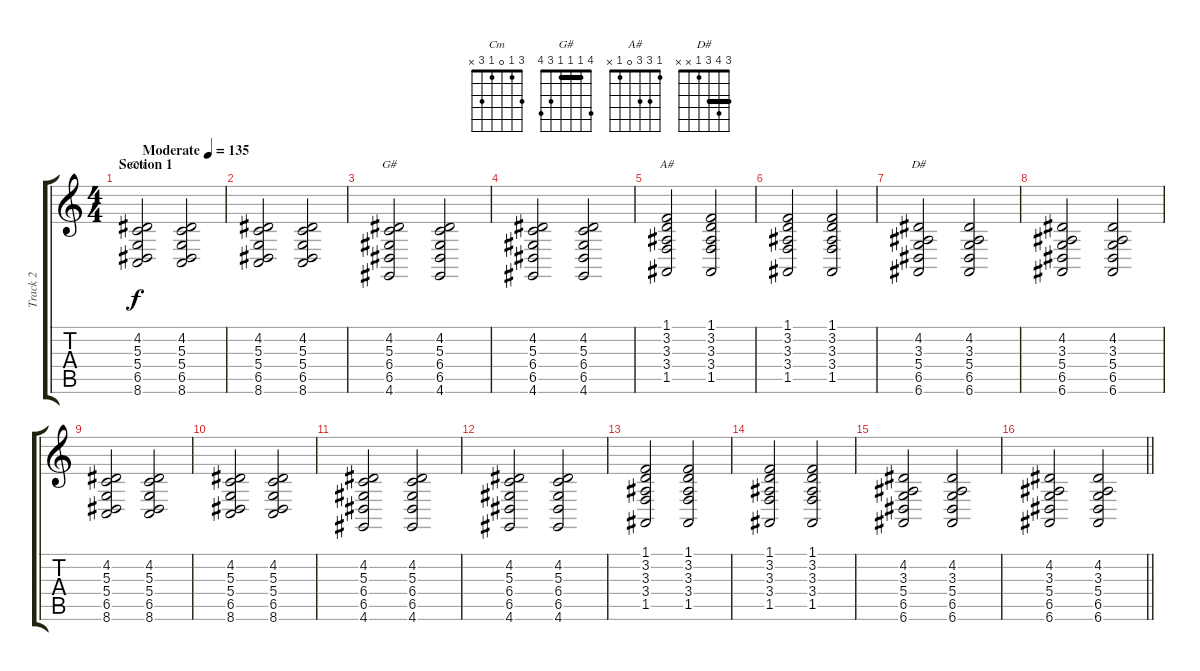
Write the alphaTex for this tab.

\track ("Track 2" "Track 2") {instrument stringensemble1}
\staff {score tabs}
\tuning (E4 B3 G3 D3 A2 E2) {hide}
\chord ("Cm" 3 1 0 1 3 x)
\chord ("G#" 4 1 1 1 3 4) {barre 1}
\chord ("A#" 1 3 3 0 1 x)
\chord ("D#" 3 4 3 1 x x) {barre 3}
\ts (4 4)
\section ("" "Section 1")
\tempo (135 "Moderate")
\clef g2
\ks c
(4.2 5.3 5.4 6.5 8.6).2{ch "Cm" dy f instrument stringensemble1} (4.2 5.3 5.4 6.5 8.6).2 |
(4.2 5.3 5.4 6.5 8.6).2 (4.2 5.3 5.4 6.5 8.6).2 |
(4.2 5.3 6.4 6.5 4.6).2{ch "G#"} (4.2 5.3 6.4 6.5 4.6).2 |
(4.2 5.3 6.4 6.5 4.6).2 (4.2 5.3 6.4 6.5 4.6).2 |
(1.1 3.2 3.3 3.4 1.5).2{ch "A#"} (1.1 3.2 3.3 3.4 1.5).2 |
(1.1 3.2 3.3 3.4 1.5).2 (1.1 3.2 3.3 3.4 1.5).2 |
(4.2 3.3 5.4 6.5 6.6).2{ch "D#"} (4.2 3.3 5.4 6.5 6.6).2 |
(4.2 3.3 5.4 6.5 6.6).2 (4.2 3.3 5.4 6.5 6.6).2 |
(4.2 5.3 5.4 6.5 8.6).2 (4.2 5.3 5.4 6.5 8.6).2 |
(4.2 5.3 5.4 6.5 8.6).2 (4.2 5.3 5.4 6.5 8.6).2 |
(4.2 5.3 6.4 6.5 4.6).2 (4.2 5.3 6.4 6.5 4.6).2 |
(4.2 5.3 6.4 6.5 4.6).2 (4.2 5.3 6.4 6.5 4.6).2 |
(1.1 3.2 3.3 3.4 1.5).2 (1.1 3.2 3.3 3.4 1.5).2 |
(1.1 3.2 3.3 3.4 1.5).2 (1.1 3.2 3.3 3.4 1.5).2 |
(4.2 3.3 5.4 6.5 6.6).2 (4.2 3.3 5.4 6.5 6.6).2 |
\barLineRight lightlight
(4.2 3.3 5.4 6.5 6.6).2 (4.2 3.3 5.4 6.5 6.6).2
